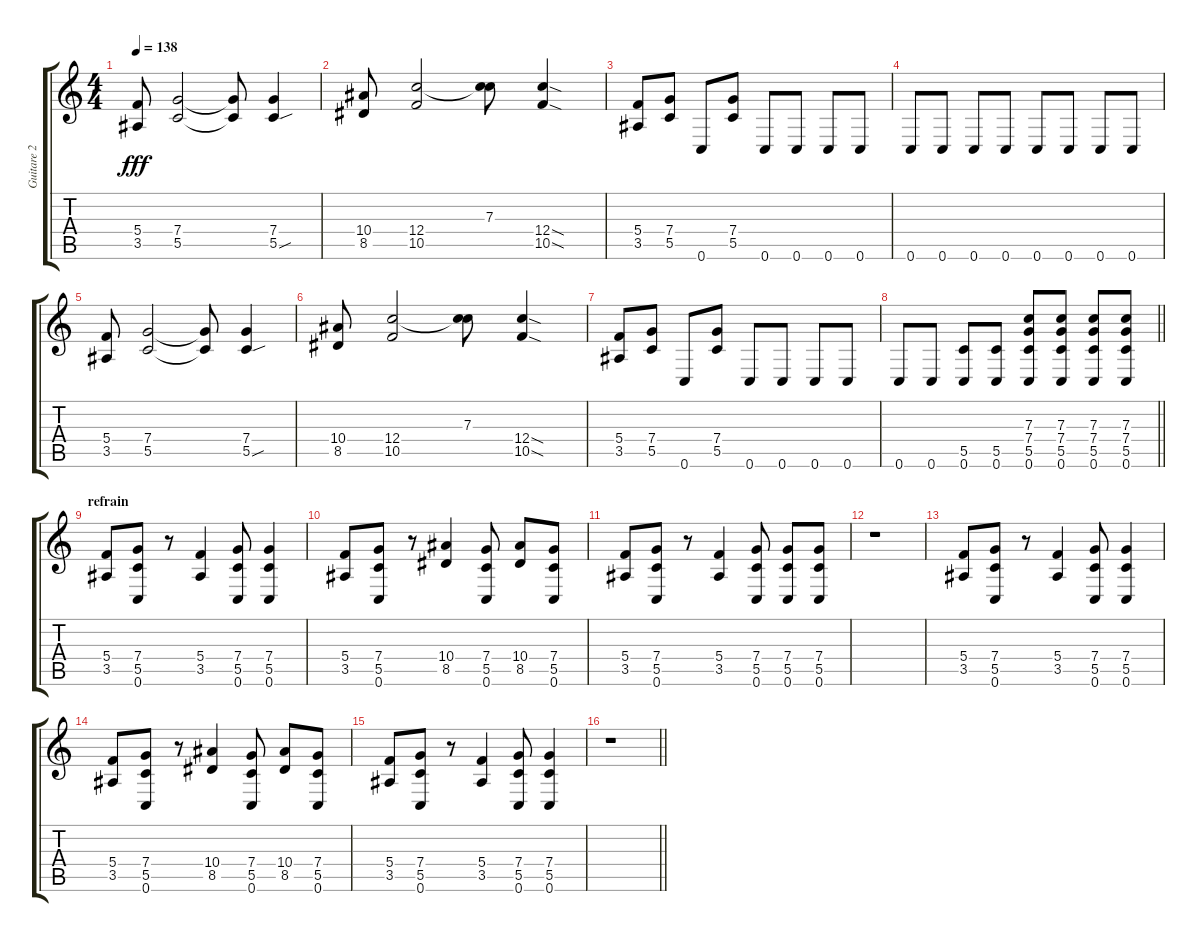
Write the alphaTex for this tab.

\track ("Guitare 2" "Guitare 2") {instrument overdrivenguitar}
\staff {score tabs}
\tuning (D4 A3 F3 C3 G2 C2) {hide}
\ts (4 4)
\tempo 138
\clef g2
\ks c
(5.4 3.5).8{dy fff} (7.4 5.5).2 (7.4{t} 5.5{t}).8 (7.4 5.5{sou}).4 |
(10.4 8.5).8 (12.4 10.5).2 (7.3 12.4{t}).8 (12.4{sod} 10.5{sod}).4 |
(5.4 3.5).8 (7.4 5.5).8 0.6.8 (7.4 5.5).8 0.6.8 0.6.8 0.6.8 0.6.8 |
0.6.8 0.6.8 0.6.8 0.6.8 0.6.8 0.6.8 0.6.8 0.6.8 |
(5.4 3.5).8 (7.4 5.5).2 (7.4{t} 5.5{t}).8 (7.4 5.5{sou}).4 |
(10.4 8.5).8 (12.4 10.5).2 (7.3 12.4{t}).8 (12.4{sod} 10.5{sod}).4 |
(5.4 3.5).8 (7.4 5.5).8 0.6.8 (7.4 5.5).8 0.6.8 0.6.8 0.6.8 0.6.8 |
\barLineRight lightlight
0.6.8 0.6.8 (5.5 0.6).8 (5.5 0.6).8 (7.3 7.4 5.5 0.6).8 (7.3 7.4 5.5 0.6).8 (7.3 7.4 5.5 0.6).8 (7.3 7.4 5.5 0.6).8 |
\section ("" "refrain")
(5.4 3.5).8 (7.4 5.5 0.6).8 r.8 (5.4 3.5).4 (7.4 5.5 0.6).8 (7.4 5.5 0.6).4 |
(5.4 3.5).8 (7.4 5.5 0.6).8 r.8 (10.4 8.5).4 (7.4 5.5 0.6).8 (10.4 8.5).8 (7.4 5.5 0.6).8 |
(5.4 3.5).8 (7.4 5.5 0.6).8 r.8 (5.4 3.5).4 (7.4 5.5 0.6).8 (7.4 5.5 0.6).8 (7.4 5.5 0.6).8 |
r.1 |
(5.4 3.5).8 (7.4 5.5 0.6).8 r.8 (5.4 3.5).4 (7.4 5.5 0.6).8 (7.4 5.5 0.6).4 |
(5.4 3.5).8 (7.4 5.5 0.6).8 r.8 (10.4 8.5).4 (7.4 5.5 0.6).8 (10.4 8.5).8 (7.4 5.5 0.6).8 |
(5.4 3.5).8 (7.4 5.5 0.6).8 r.8 (5.4 3.5).4 (7.4 5.5 0.6).8 (7.4 5.5 0.6).4 |
\barLineRight lightlight
r.1
